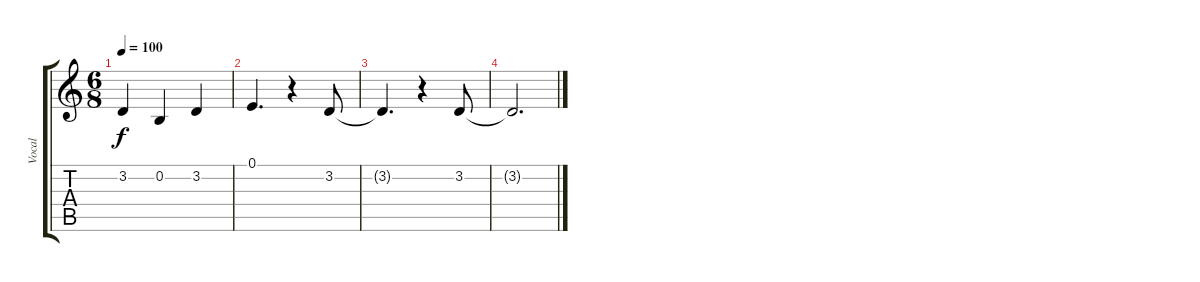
\track ("Vocal" "Vocal") {instrument acousticgrandpiano}
\staff {score tabs}
\tuning (E4 B3 G3 D3 A2 E2) {hide}
\ts (6 8)
\tempo 100
\clef g2
\ks c
3.2{t}.4{dy f} 0.2.4 3.2.4 |
0.1.4{d} r.4 3.2.8 |
3.2{t}.4{d} r.4 3.2.8 |
3.2{t}.2{d}
